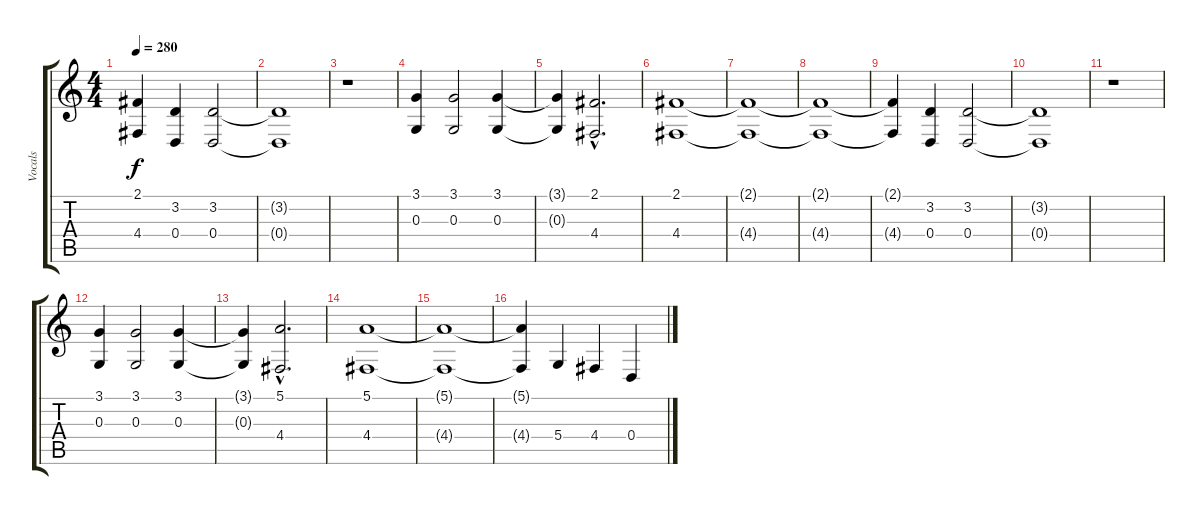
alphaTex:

\track ("Vocals" "Vocals") {instrument altosax}
\staff {score tabs}
\tuning (E4 B3 G3 D3 A2 E2) {hide}
\ts (4 4)
\tempo 280
\clef g2
\ks c
(2.1 4.4).4{dy f} (3.2 0.4).4 (3.2 0.4).2 |
(3.2{t} 0.4{t}).1 |
r.1 |
(3.1 0.3).4 (3.1 0.3).2 (3.1 0.3).4 |
(3.1{t} 0.3{t}).4 (2.1{hac} 4.4{hac}).2{d} |
(2.1 4.4).1 |
(2.1{t} 4.4{t}).1 |
(2.1{t} 4.4{t}).1 |
(2.1{t} 4.4{t}).4 (3.2 0.4).4 (3.2 0.4).2 |
(3.2{t} 0.4{t}).1 |
r.1 |
(3.1 0.3).4 (3.1 0.3).2 (3.1 0.3).4 |
(3.1{t} 0.3{t}).4 (5.1{hac} 4.4{hac}).2{d} |
(5.1 4.4).1 |
(5.1{t} 4.4{t}).1 |
(5.1{t} 4.4{t}).4 5.4.4 4.4.4 0.4.4
